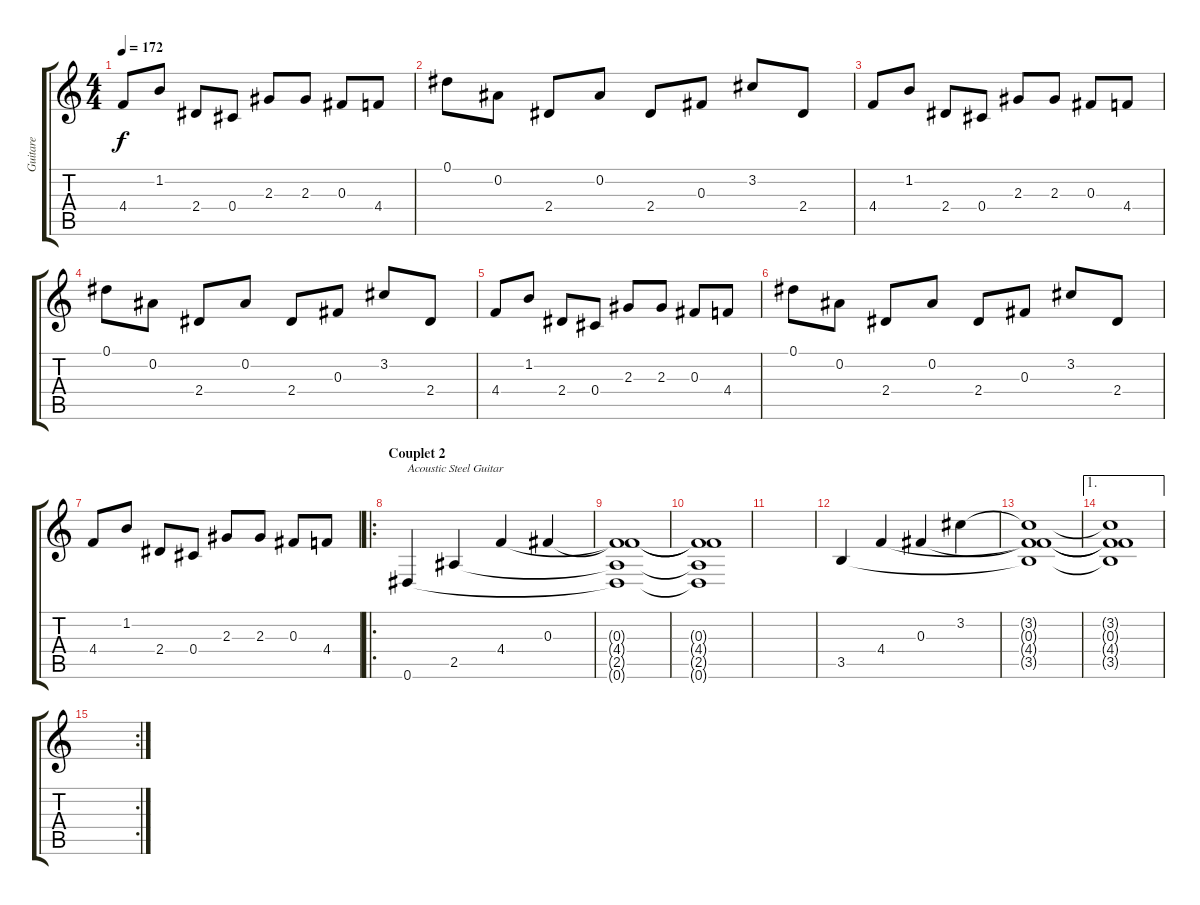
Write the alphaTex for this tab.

\track ("Guitare" "Guitare") {instrument distortionguitar}
\staff {score tabs}
\tuning (Eb4 Bb3 Gb3 Db3 Ab2 Eb2) {hide}
\ts (4 4)
\tempo 172
\clef g2
\ks c
4.4.8{dy f} 1.2.8 2.4.8 0.4.8 2.3.8 2.3.8 0.3.8 4.4.8 |
0.1.8 0.2.8 2.4.8 0.2.8 2.4.8 0.3.8 3.2.8 2.4.8 |
4.4.8 1.2.8 2.4.8 0.4.8 2.3.8 2.3.8 0.3.8 4.4.8 |
0.1.8 0.2.8 2.4.8 0.2.8 2.4.8 0.3.8 3.2.8 2.4.8 |
4.4.8 1.2.8 2.4.8 0.4.8 2.3.8 2.3.8 0.3.8 4.4.8 |
0.1.8 0.2.8 2.4.8 0.2.8 2.4.8 0.3.8 3.2.8 2.4.8 |
4.4.8 1.2.8 2.4.8 0.4.8 2.3.8 2.3.8 0.3.8 4.4.8 |
\ro
\section ("" "Couplet 2")
0.6.4{txt "Acoustic Steel Guitar" instrument acousticguitarsteel} 2.5.4 4.4.4 0.3.4 |
(0.3{t} 4.4{t} 2.5{t} 0.6{t}).1 |
(0.3{t} 4.4{t} 2.5{t} 0.6{t}).1 |
|
3.5.4 4.4.4 0.3.4 3.2.4 |
(3.2{t} 0.3{t} 4.4{t} 3.5{t}).1 |
\ae 1
(3.2{t} 0.3{t} 4.4{t} 3.5{t}).1 |
\rc 2
